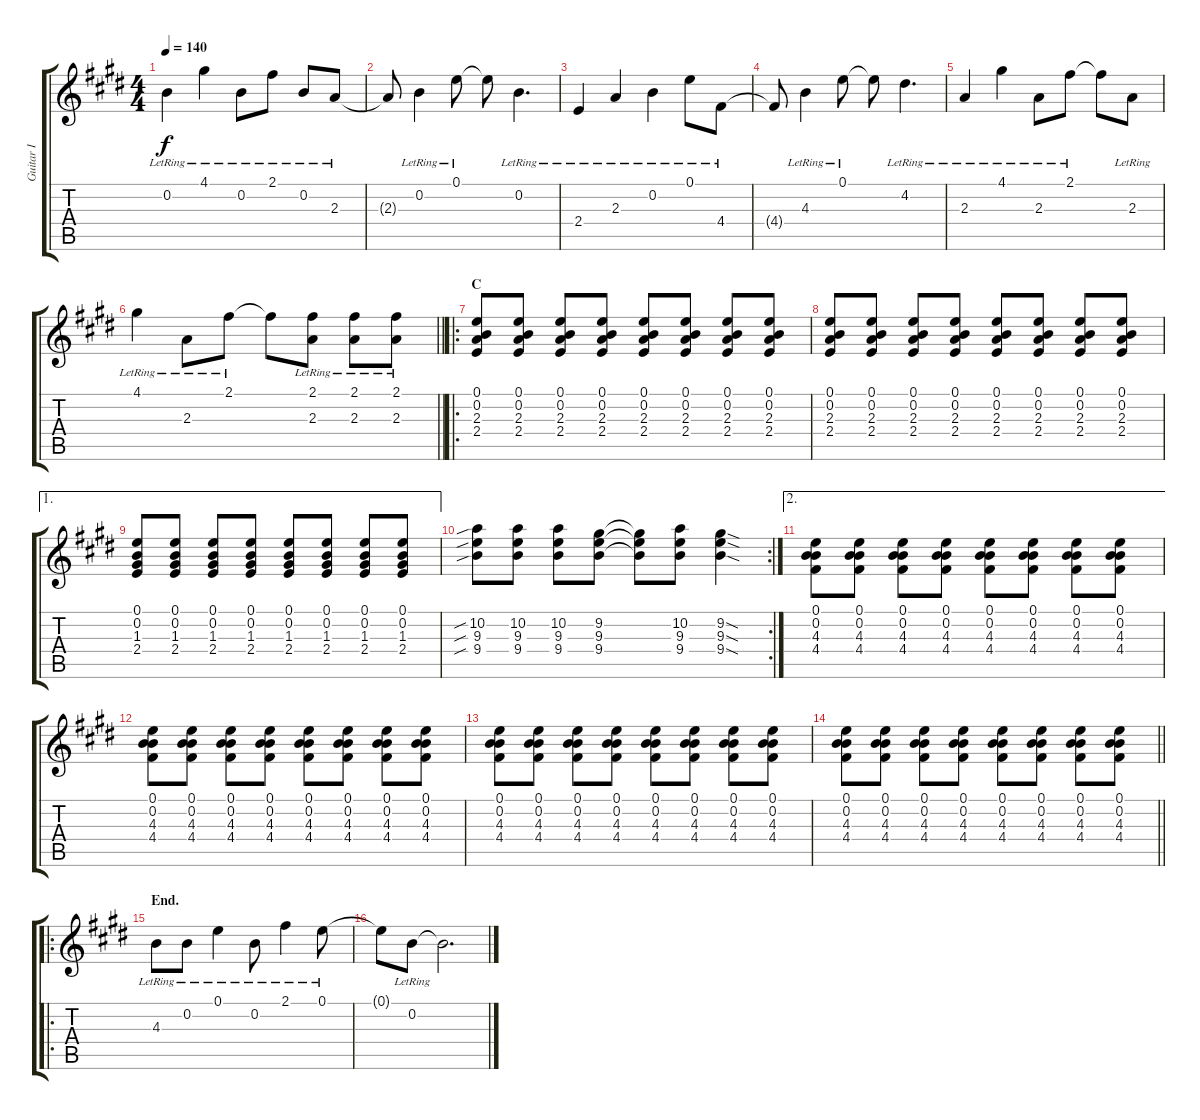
\track ("Guitar I" "Guitar I") {instrument electricguitarclean}
\staff {score tabs}
\tuning (E4 B3 G3 D3 A2 E2) {hide}
\ts (4 4)
\tempo 140
\clef g2
\ks e
0.2{lr}.4{dy f} 4.1{lr}.4 0.2{lr}.8 2.1{lr}.8 0.2{lr}.8 2.3{lr}.8 |
2.3{t}.8 0.2{lr}.4 0.1{lr}.8 0.1{t}.8 0.2{lr}.4{d} |
2.4{lr}.4 2.3{lr}.4 0.2{lr}.4 0.1{lr}.8 4.4{lr}.8 |
4.4{t}.8 4.3{lr}.4 0.1{lr}.8 0.1{t}.8 4.2{lr}.4{d} |
2.3{lr}.4 4.1{lr}.4 2.3{lr}.8 2.1{lr}.8 2.1{t}.8 2.3{lr}.8 |
\barLineRight lightlight
4.1{lr}.4 2.3{lr}.8 2.1{lr}.8 2.1{t}.8 (2.1{lr} 2.3{lr}).8 (2.1{lr} 2.3{lr}).8 (2.1{lr} 2.3{lr}).8 |
\ro
\section ("" "C")
(0.1 0.2 2.3 2.4).8 (0.1 0.2 2.3 2.4).8 (0.1 0.2 2.3 2.4).8 (0.1 0.2 2.3 2.4).8 (0.1 0.2 2.3 2.4).8 (0.1 0.2 2.3 2.4).8 (0.1 0.2 2.3 2.4).8 (0.1 0.2 2.3 2.4).8 |
(0.1 0.2 2.3 2.4).8 (0.1 0.2 2.3 2.4).8 (0.1 0.2 2.3 2.4).8 (0.1 0.2 2.3 2.4).8 (0.1 0.2 2.3 2.4).8 (0.1 0.2 2.3 2.4).8 (0.1 0.2 2.3 2.4).8 (0.1 0.2 2.3 2.4).8 |
\ae 1
(0.1 0.2 1.3 2.4).8 (0.1 0.2 1.3 2.4).8 (0.1 0.2 1.3 2.4).8 (0.1 0.2 1.3 2.4).8 (0.1 0.2 1.3 2.4).8 (0.1 0.2 1.3 2.4).8 (0.1 0.2 1.3 2.4).8 (0.1 0.2 1.3 2.4).8 |
\rc 2
(10.2{sib} 9.3{sib} 9.4{sib}).8 (10.2 9.3 9.4).8 (10.2 9.3 9.4).8 (9.2 9.3 9.4).8 (9.2{t} 9.3{t} 9.4{t}).8 (10.2 9.3 9.4).8 (9.2{sod} 9.3{sod} 9.4{sod}).4 |
\ae 2
(0.1 0.2 4.3 4.4).8 (0.1 0.2 4.3 4.4).8 (0.1 0.2 4.3 4.4).8 (0.1 0.2 4.3 4.4).8 (0.1 0.2 4.3 4.4).8 (0.1 0.2 4.3 4.4).8 (0.1 0.2 4.3 4.4).8 (0.1 0.2 4.3 4.4).8 |
(0.1 0.2 4.3 4.4).8 (0.1 0.2 4.3 4.4).8 (0.1 0.2 4.3 4.4).8 (0.1 0.2 4.3 4.4).8 (0.1 0.2 4.3 4.4).8 (0.1 0.2 4.3 4.4).8 (0.1 0.2 4.3 4.4).8 (0.1 0.2 4.3 4.4).8 |
(0.1 0.2 4.3 4.4).8 (0.1 0.2 4.3 4.4).8 (0.1 0.2 4.3 4.4).8 (0.1 0.2 4.3 4.4).8 (0.1 0.2 4.3 4.4).8 (0.1 0.2 4.3 4.4).8 (0.1 0.2 4.3 4.4).8 (0.1 0.2 4.3 4.4).8 |
\barLineRight lightlight
(0.1 0.2 4.3 4.4).8 (0.1 0.2 4.3 4.4).8 (0.1 0.2 4.3 4.4).8 (0.1 0.2 4.3 4.4).8 (0.1 0.2 4.3 4.4).8 (0.1 0.2 4.3 4.4).8 (0.1 0.2 4.3 4.4).8 (0.1 0.2 4.3 4.4).8 |
\ro
\section ("" "End.")
4.3{lr}.8 0.2{lr}.8 0.1{lr}.4 0.2{lr}.8 2.1{lr}.4 0.1{lr}.8 |
0.1{t}.8 0.2{lr}.8 0.2{t}.2{d}
